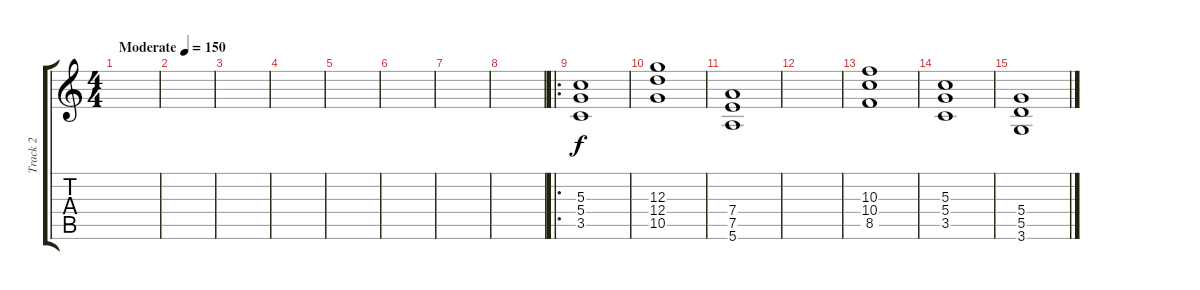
\track ("Track 2" "Track 2") {instrument acousticguitarnylon}
\staff {score tabs}
\tuning (E4 B3 G3 D3 A2 E2) {hide}
\ts (4 4)
\tempo (150 "Moderate")
\clef g2
\ks c
|
|
|
|
|
|
|
|
\ro
(5.3 5.4 3.5).1 |
(12.3 12.4 10.5).1 |
(7.4 7.5 5.6).1 |
|
(10.3 10.4 8.5).1 |
(5.3 5.4 3.5).1 |
(5.4 5.5 3.6).1
